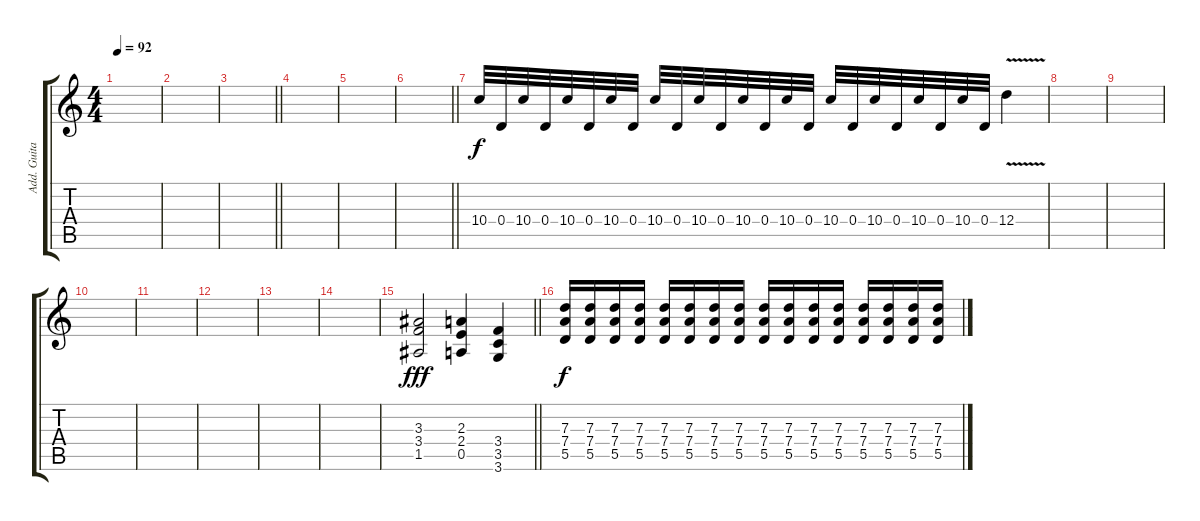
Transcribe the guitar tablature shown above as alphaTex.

\track ("Add. Guitar 2" "Add. Guita") {instrument distortionguitar}
\staff {score tabs}
\tuning (E4 B3 G3 D3 A2 E2) {hide}
\ts (4 4)
\tempo 92
\clef g2
\ks c
|
|
\barLineRight lightlight
|
|
|
\barLineRight lightlight
|
10.4.32 0.4.32 10.4.32 0.4.32 10.4.32 0.4.32 10.4.32 0.4.32 10.4.32 0.4.32 10.4.32 0.4.32 10.4.32 0.4.32 10.4.32 0.4.32 10.4.32 0.4.32 10.4.32 0.4.32 10.4.32 0.4.32 10.4.32 0.4.32 12.4{v}.4 |
|
|
|
|
|
|
|
\barLineRight lightlight
(3.3 3.4 1.5).2{dy fff} (2.3 2.4 0.5).4 (3.4 3.5 3.6).4 |
(7.3 7.4 5.5).16{dy f} (7.3 7.4 5.5).16 (7.3 7.4 5.5).16 (7.3 7.4 5.5).16 (7.3 7.4 5.5).16 (7.3 7.4 5.5).16 (7.3 7.4 5.5).16 (7.3 7.4 5.5).16 (7.3 7.4 5.5).16 (7.3 7.4 5.5).16 (7.3 7.4 5.5).16 (7.3 7.4 5.5).16 (7.3 7.4 5.5).16 (7.3 7.4 5.5).16 (7.3 7.4 5.5).16 (7.3 7.4 5.5).16
